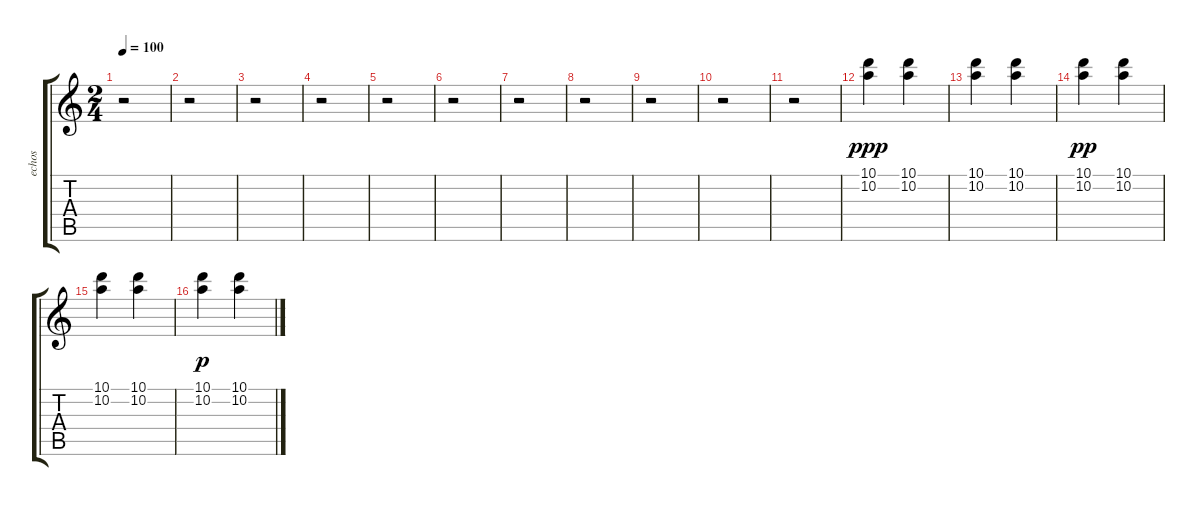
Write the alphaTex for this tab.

\track ("echos" "echos") {instrument electricguitarclean}
\staff {score tabs}
\tuning (E4 B3 G3 D3 A2 E2) {hide}
\ts (2 4)
\tempo 100
\clef g2
\ks c
r.2{dy ppp} |
r.2 |
r.2 |
r.2 |
r.2 |
r.2 |
r.2 |
r.2 |
r.2 |
r.2 |
r.2 |
(10.1 10.2).4 (10.1 10.2).4 |
(10.1 10.2).4 (10.1 10.2).4 |
(10.1 10.2).4{dy pp} (10.1 10.2).4 |
(10.1 10.2).4 (10.1 10.2).4 |
(10.1 10.2).4{dy p} (10.1 10.2).4
